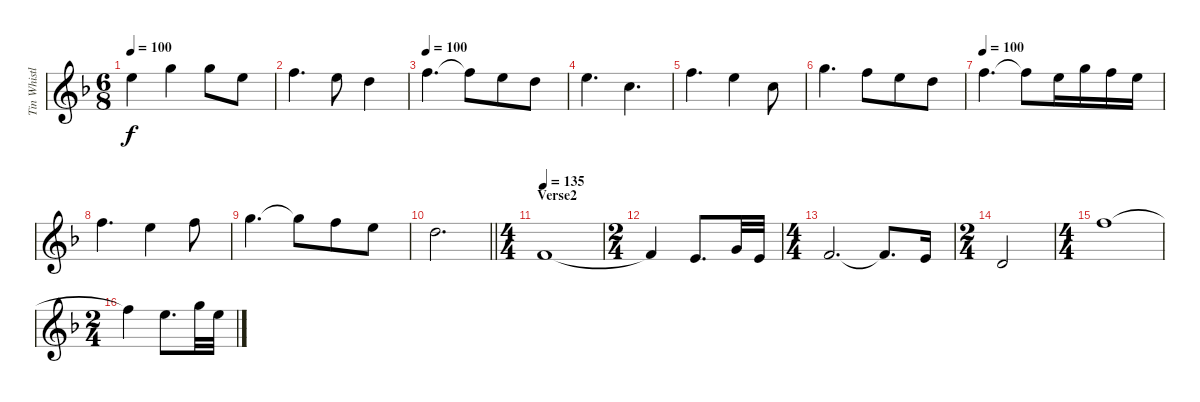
\track ("Tin Whistle" "Tin Whistl") {instrument piccolo}
\staff {score}
\tuning (E4 B3 G3 D3 A2 D2) {hide}
\ts (6 8)
\tempo 100
\clef g2
\ks dminor
12.1.4{dy f} 15.1.4 15.1.8 12.1.8 |
13.1.4{d} 12.1.8 10.1.4 |
\tempo 90
\tempo 100
13.1.4{d} 13.1{t}.8 12.1.8 15.2.8 |
12.1.4{d} 13.2.4{d} |
13.1.4{d} 12.1.4 13.2.8 |
15.1.4{d} 13.1.8 12.1.8 15.2.8 |
\tempo 90
\tempo 100
13.1.4{d} 13.1{t}.8 12.1.16 15.1.16 13.1.16 12.1.16 |
13.1.4{d} 12.1.4 13.1.8 |
15.1.4{d} 15.1{t}.8 13.1.8 12.1.8 |
\barLineRight lightlight
15.2.2{d} |
\ts (4 4)
\section ("" "Verse2")
\tempo 135
1.1.1 |
\ts (2 4)
1.1{t}.4 0.1.8{d} 3.1.32 0.1.32 |
\ts (4 4)
1.1.2{d} 1.1{t}.8{d} 0.1.16 |
\ts (2 4)
3.2.2 |
\ts (4 4)
13.1.1 |
\ts (2 4)
13.1{t}.4 12.1.8{d} 15.1.32 12.1.32
